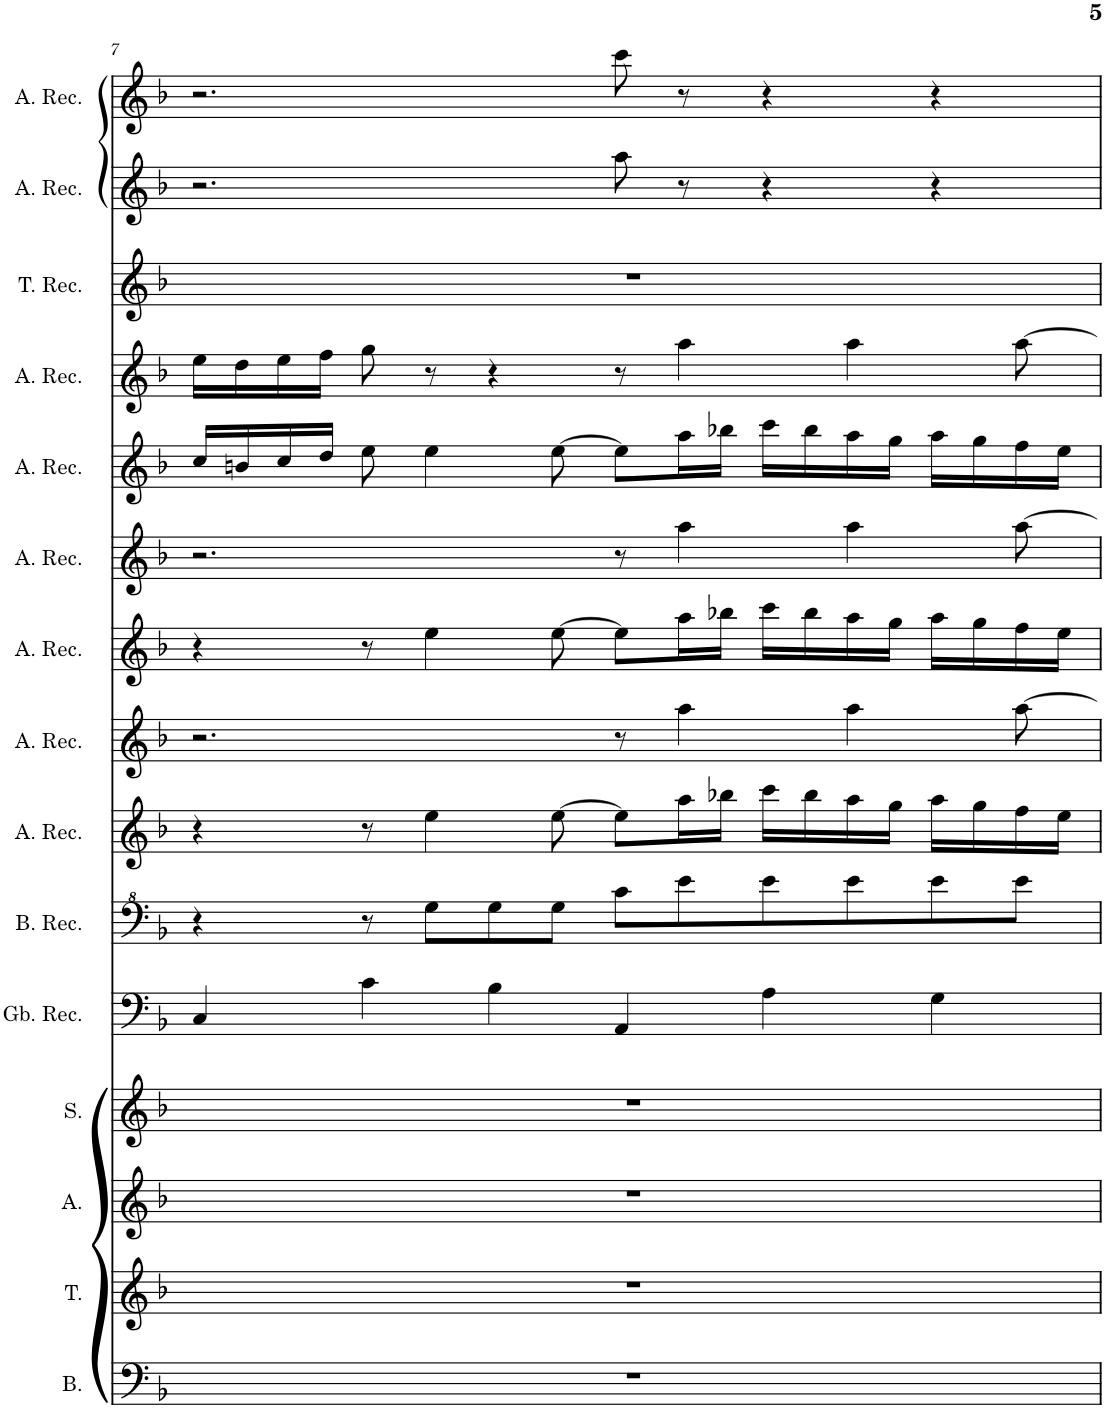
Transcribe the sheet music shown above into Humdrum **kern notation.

**kern	**kern	**kern	**kern	**kern	**kern	**kern	**kern	**kern	**kern	**kern	**kern	**kern	**kern	**kern
*part15	*part14	*part13	*part12	*part11	*part10	*part9	*part8	*part7	*part6	*part5	*part4	*part3	*part2	*part1
*staff15	*staff14	*staff13	*staff12	*staff11	*staff10	*staff9	*staff8	*staff7	*staff6	*staff5	*staff4	*staff3	*staff2	*staff1
*I"Bass	*I"Tenor	*I"Alto	*I"Soprano	*I"Greatbass Recorder	*I"Bass Recorder	*I"Alto Recorder	*I"Alto Recorder	*I"Alto Recorder	*I"Alto Recorder	*I"Alto Recorder	*I"Alto Recorder	*I"Tenor Recorder	*I"Alto Recorder	*I"Alto Recorder
*I'B.	*I'T.	*I'A.	*I'S.	*I'Gb. Rec.	*I'B. Rec.	*I'A. Rec.	*I'A. Rec.	*I'A. Rec.	*I'A. Rec.	*I'A. Rec.	*I'A. Rec.	*I'T. Rec.	*I'A. Rec.	*I'A. Rec.
!!LO:PB:g=z
*clefF4	*clefG2	*clefG2	*clefG2	*clefF4	*clefF^4	*clefG2	*clefG2	*clefG2	*clefG2	*clefG2	*clefG2	*clefG2	*clefG2	*clefG2
*k[b-]	*k[b-]	*k[b-]	*k[b-]	*k[b-]	*k[b-]	*k[b-]	*k[b-]	*k[b-]	*k[b-]	*k[b-]	*k[b-]	*k[b-]	*k[b-]	*k[b-]
*M6/4	*M6/4	*M6/4	*M6/4	*M6/4	*M6/4	*M6/4	*M6/4	*M6/4	*M6/4	*M6/4	*M6/4	*M6/4	*M6/4	*M6/4
=7	=7	=7	=7	=7	=7	=7	=7	=7	=7	=7	=7	=7	=7	=7
1.r	1.r	1.r	1.r	4C/	4r	4r	2.r	4r	2.r	16cc/LL	16ee\LL	1.r	2.r	2.r
.	.	.	.	.	.	.	.	.	.	16bn/	16dd\	.	.	.
.	.	.	.	.	.	.	.	.	.	16cc/	16ee\	.	.	.
.	.	.	.	.	.	.	.	.	.	16dd/JJ	16ff\JJ	.	.	.
.	.	.	.	4c\	8r	8r	.	8r	.	8ee\	8gg\	.	.	.
.	.	.	.	.	8g\L	4ee\	.	4ee\	.	4ee\	8r	.	.	.
.	.	.	.	4B-\	8g\	.	.	.	.	.	4r	.	.	.
.	.	.	.	.	8g\J	[8ee\	.	[8ee\	.	[8ee\	.	.	.	.
.	.	.	.	4AA/	8cc\L	8ee\L]	8r	8ee\L]	8r	8ee\L]	8r	.	8aa\	8ccc\
.	.	.	.	.	8ee\	16aa\L	4aa\	16aa\L	4aa\	16aa\L	4aa\	.	8r	8r
.	.	.	.	.	.	16bb-X\JJ	.	16bb-X\JJ	.	16bb-X\JJ	.	.	.	.
.	.	.	.	4A\	8ee\	16ccc\LL	.	16ccc\LL	.	16ccc\LL	.	.	4r	4r
.	.	.	.	.	.	16bb-\	.	16bb-\	.	16bb-\	.	.	.	.
.	.	.	.	.	8ee\	16aa\	4aa\	16aa\	4aa\	16aa\	4aa\	.	.	.
.	.	.	.	.	.	16gg\JJ	.	16gg\JJ	.	16gg\JJ	.	.	.	.
.	.	.	.	4G\	8ee\	16aa\LL	.	16aa\LL	.	16aa\LL	.	.	4r	4r
.	.	.	.	.	.	16gg\	.	16gg\	.	16gg\	.	.	.	.
.	.	.	.	.	8ee\J	16ff\	[8aa\	16ff\	[8aa\	16ff\	[8aa\	.	.	.
.	.	.	.	.	.	16ee\JJ	.	16ee\JJ	.	16ee\JJ	.	.	.	.
=	=	=	=	=	=	=	=	=	=	=	=	=	=	=
*-	*-	*-	*-	*-	*-	*-	*-	*-	*-	*-	*-	*-	*-	*-
